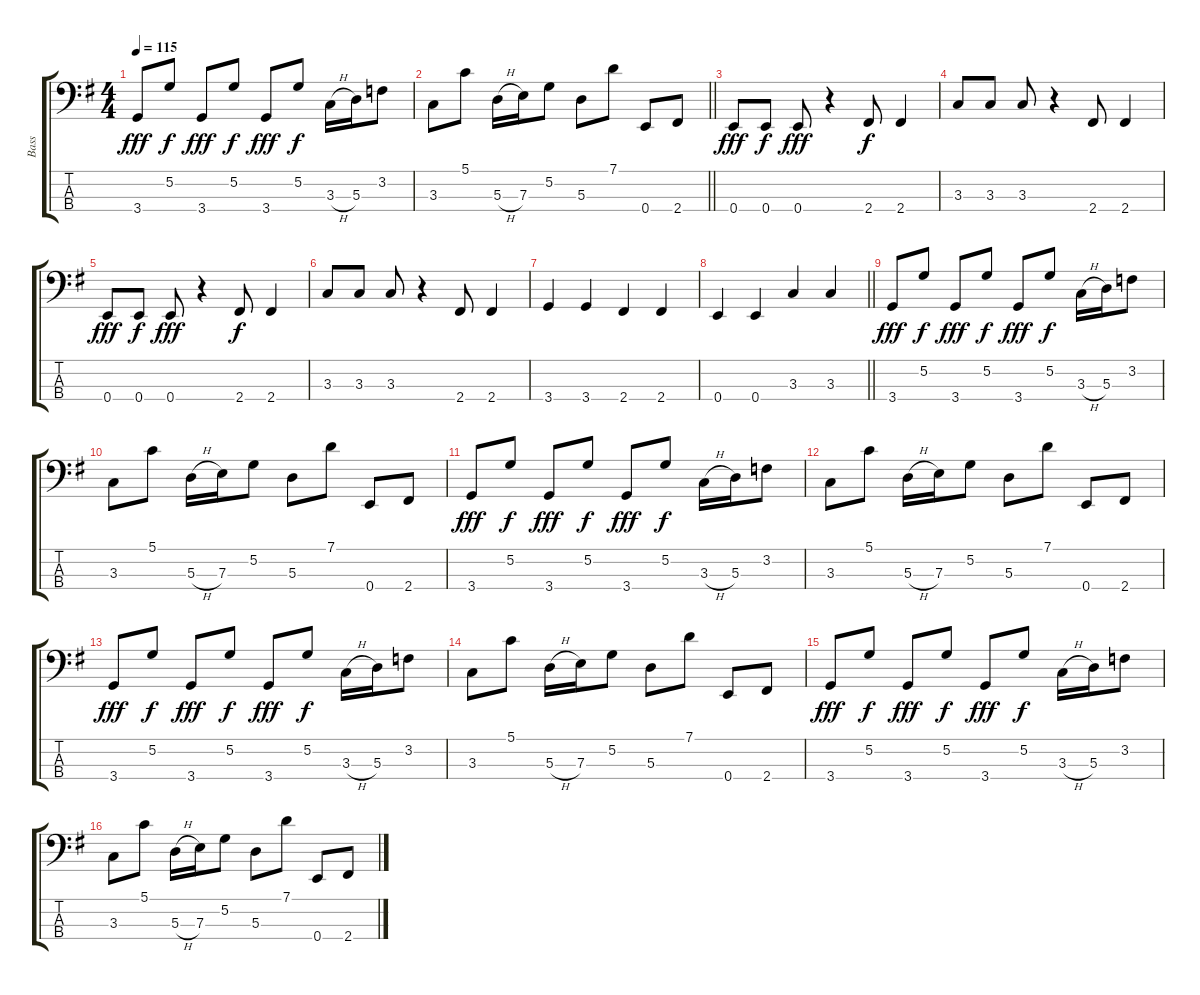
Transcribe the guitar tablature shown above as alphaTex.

\track ("Bass" "Bass") {instrument electricbassfinger}
\staff {score tabs}
\tuning (G2 D2 A1 E1) {hide}
\ts (4 4)
\tempo 115
\clef f4
\ks g
3.4.8{dy fff} 5.2.8{dy f} 3.4.8{dy fff} 5.2.8{dy f} 3.4.8{dy fff} 5.2.8{dy f} 3.3{h}.16 5.3.16 3.2.8 |
\barLineRight lightlight
3.3.8 5.1.8 5.3{h}.16 7.3.16 5.2.8 5.3.8 7.1.8 0.4.8 2.4.8 |
0.4.8{dy fff} 0.4.8{dy f} 0.4.8{dy fff} r.4 2.4.8{dy f} 2.4.4 |
3.3.8 3.3.8 3.3.8 r.4 2.4.8 2.4.4 |
0.4.8{dy fff} 0.4.8{dy f} 0.4.8{dy fff} r.4 2.4.8{dy f} 2.4.4 |
3.3.8 3.3.8 3.3.8 r.4 2.4.8 2.4.4 |
3.4.4 3.4.4 2.4.4 2.4.4 |
\barLineRight lightlight
0.4.4 0.4.4 3.3.4 3.3.4 |
3.4.8{dy fff} 5.2.8{dy f} 3.4.8{dy fff} 5.2.8{dy f} 3.4.8{dy fff} 5.2.8{dy f} 3.3{h}.16 5.3.16 3.2.8 |
3.3.8 5.1.8 5.3{h}.16 7.3.16 5.2.8 5.3.8 7.1.8 0.4.8 2.4.8 |
3.4.8{dy fff} 5.2.8{dy f} 3.4.8{dy fff} 5.2.8{dy f} 3.4.8{dy fff} 5.2.8{dy f} 3.3{h}.16 5.3.16 3.2.8 |
3.3.8 5.1.8 5.3{h}.16 7.3.16 5.2.8 5.3.8 7.1.8 0.4.8 2.4.8 |
3.4.8{dy fff} 5.2.8{dy f} 3.4.8{dy fff} 5.2.8{dy f} 3.4.8{dy fff} 5.2.8{dy f} 3.3{h}.16 5.3.16 3.2.8 |
3.3.8 5.1.8 5.3{h}.16 7.3.16 5.2.8 5.3.8 7.1.8 0.4.8 2.4.8 |
3.4.8{dy fff} 5.2.8{dy f} 3.4.8{dy fff} 5.2.8{dy f} 3.4.8{dy fff} 5.2.8{dy f} 3.3{h}.16 5.3.16 3.2.8 |
3.3.8 5.1.8 5.3{h}.16 7.3.16 5.2.8 5.3.8 7.1.8 0.4.8 2.4.8
